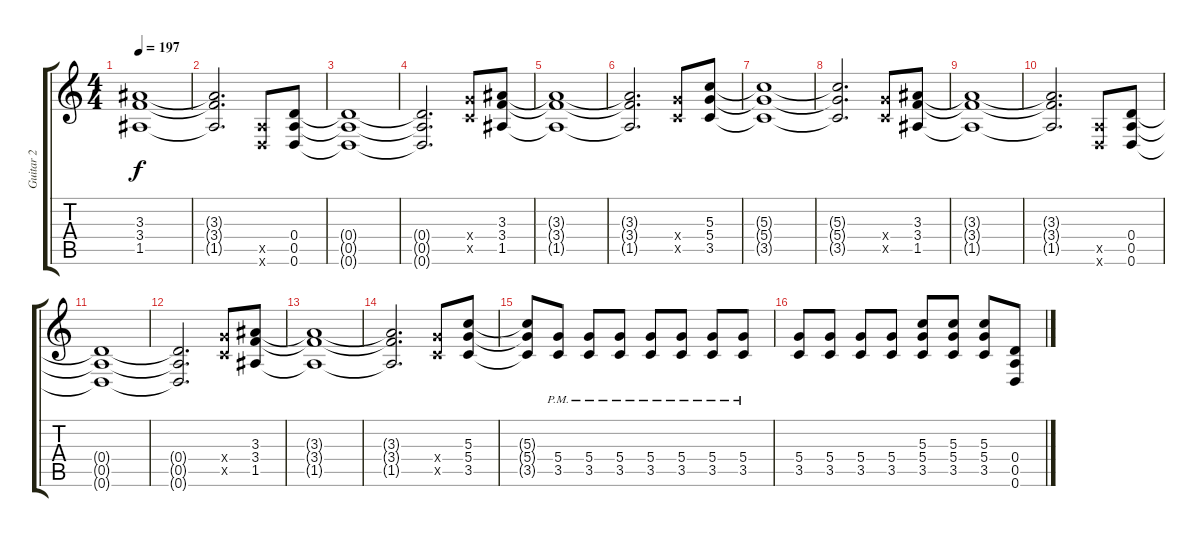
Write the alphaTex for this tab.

\track ("Guitar 2" "Guitar 2") {instrument distortionguitar}
\staff {score tabs}
\tuning (E4 B3 G3 D3 A2 D2) {hide}
\ts (4 4)
\tempo 197
\clef g2
\ks c
(3.3{t} 3.4{t} 1.5{t}).1{dy f} |
(3.3{t} 3.4{t} 1.5{t}).2{d} (0.5{x} 0.6{x}).8 (0.4 0.5 0.6).8 |
(0.4{t} 0.5{t} 0.6{t}).1 |
(0.4{t} 0.5{t} 0.6{t}).2{d} (5.4{x} 3.5{x}).8 (3.3 3.4 1.5).8 |
(3.3{t} 3.4{t} 1.5{t}).1 |
(3.3{t} 3.4{t} 1.5{t}).2{d} (5.4{x} 3.5{x}).8 (5.3 5.4 3.5).8 |
(5.3{t} 5.4{t} 3.5{t}).1 |
(5.3{t} 5.4{t} 3.5{t}).2{d} (5.4{x} 3.5{x}).8 (3.3 3.4 1.5).8 |
(3.3{t} 3.4{t} 1.5{t}).1 |
(3.3{t} 3.4{t} 1.5{t}).2{d} (0.5{x} 0.6{x}).8 (0.4 0.5 0.6).8 |
(0.4{t} 0.5{t} 0.6{t}).1 |
(0.4{t} 0.5{t} 0.6{t}).2{d} (5.4{x} 3.5{x}).8 (3.3 3.4 1.5).8 |
(3.3{t} 3.4{t} 1.5{t}).1 |
(3.3{t} 3.4{t} 1.5{t}).2{d} (5.4{x} 3.5{x}).8 (5.3 5.4 3.5).8 |
(5.3{t} 5.4{t} 3.5{t}).8 (5.4{pm} 3.5{pm}).8 (5.4{pm} 3.5{pm}).8 (5.4{pm} 3.5{pm}).8 (5.4{pm} 3.5{pm}).8 (5.4{pm} 3.5{pm}).8 (5.4{pm} 3.5{pm}).8 (5.4{pm} 3.5{pm}).8 |
(5.4 3.5).8 (5.4 3.5).8 (5.4 3.5).8 (5.4 3.5).8 (5.3 5.4 3.5).8 (5.3 5.4 3.5).8 (5.3 5.4 3.5).8 (0.4 0.5 0.6).8
